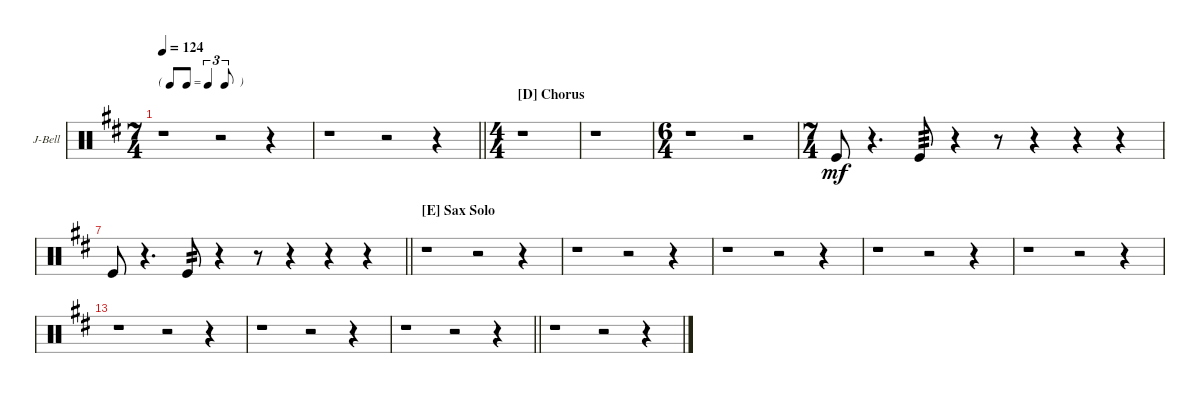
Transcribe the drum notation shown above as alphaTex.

\bracketExtendMode nobrackets
\firstSystemTrackNameOrientation horizontal
\otherSystemsTrackNameOrientation horizontal
\defaultBarNumberDisplay FirstOfSystem
\track ("Coin Fx" "J-Bell") {instrument percussion}
\staff {score}
\articulation defaults
\ts (7 4)
\tf triplet8th
\tempo 124
\clef neutral
\ks d
r.1{dy mf} r.2 r.4 |
\barLineRight lightlight
r.1 r.2 r.4 |
\ts (4 4)
\beaming (8 2 2 2 2)
\section ("D" "Chorus")
r.1 |
r.1 |
\ts (6 4)
\beaming (8 6 6)
r.1 r.2 |
\ts (7 4)
\beaming (8 6 4 4)
"Kick (hit)".8 r.4{d} "Kick (hit)".8{tp 3} r.4 r.8 r.4 r.4 r.4 |
\barLineRight lightlight "Kick (hit)".8
r.4{d} "Kick (hit)".8{tp 2} r.4 r.8 r.4 r.4 r.4 |
\section ("E" "Sax Solo")
r.1 r.2 r.4 |
r.1 r.2 r.4 |
r.1 r.2 r.4 |
r.1 r.2 r.4 |
r.1 r.2 r.4 |
r.1 r.2 r.4 |
r.1 r.2 r.4 |
\barLineRight lightlight
r.1 r.2 r.4 |
r.1 r.2 r.4
